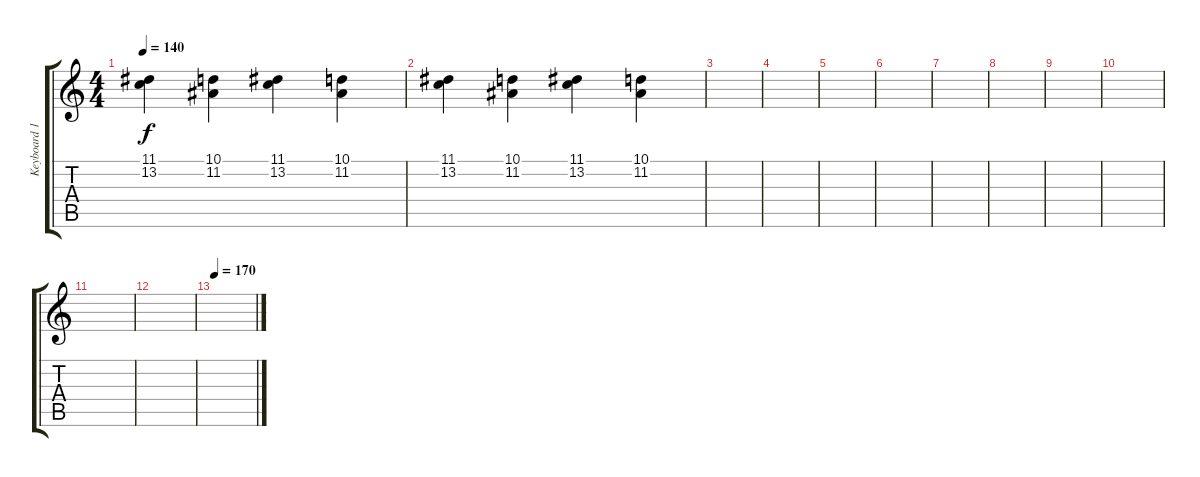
\track ("Keyboard 1 - Mustis" "Keyboard 1") {instrument stringensemble1}
\staff {score tabs}
\tuning (E4 B3 G3 D3 A2 E2) {hide}
\ts (4 4)
\tempo 140
\clef g2
\ks c
(11.1 13.2).4{dy f} (10.1 11.2).4 (11.1 13.2).4 (10.1 11.2).4 |
(11.1 13.2).4 (10.1 11.2).4 (11.1 13.2).4 (10.1 11.2).4 |
|
|
|
|
|
|
|
|
|
|
\tempo 170
